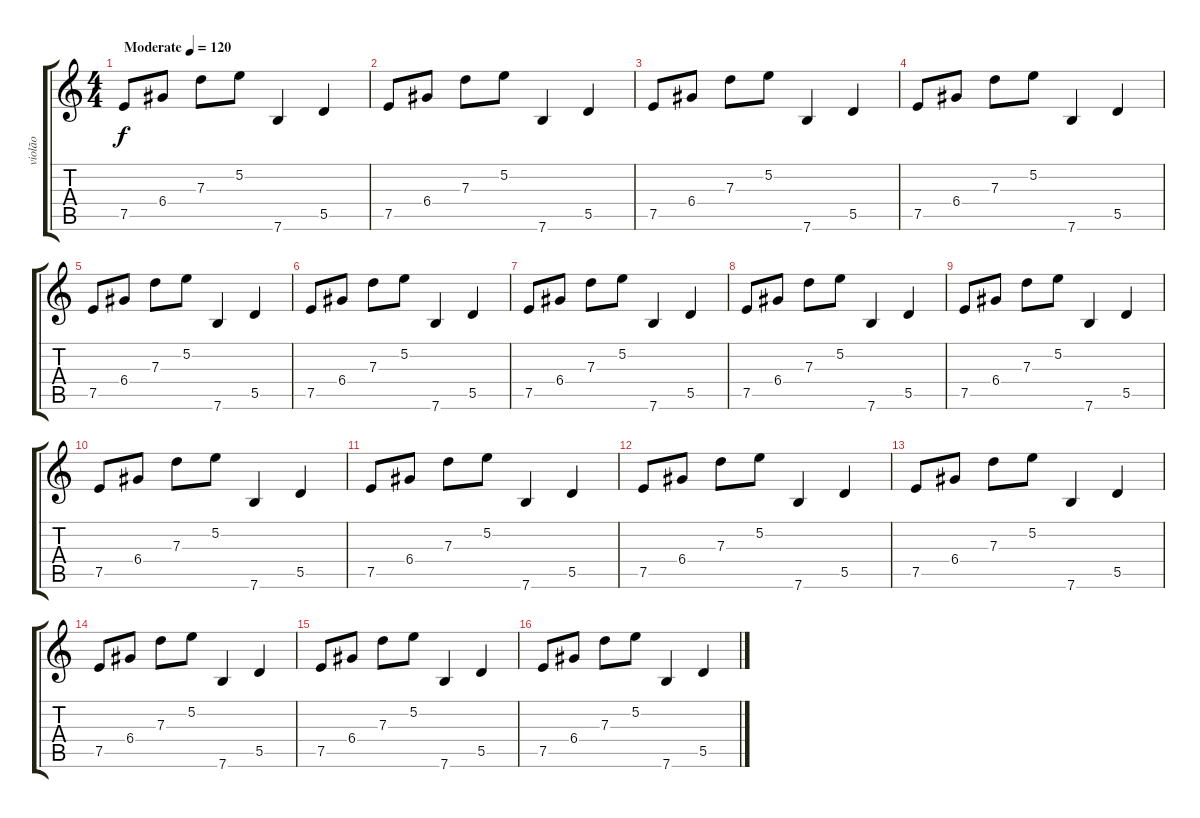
\track ("violão" "violão") {instrument acousticguitarsteel}
\staff {score tabs}
\tuning (E4 B3 G3 D3 A2 E2) {hide}
\ts (4 4)
\tempo (120 "Moderate")
\clef g2
\ks c
7.5.8{dy f instrument acousticguitarsteel} 6.4.8 7.3.8 5.2.8 7.6.4 5.5.4 |
7.5.8 6.4.8 7.3.8 5.2.8 7.6.4 5.5.4 |
7.5.8 6.4.8 7.3.8 5.2.8 7.6.4 5.5.4 |
7.5.8 6.4.8 7.3.8 5.2.8 7.6.4 5.5.4 |
7.5.8 6.4.8 7.3.8 5.2.8 7.6.4 5.5.4 |
7.5.8 6.4.8 7.3.8 5.2.8 7.6.4 5.5.4 |
7.5.8 6.4.8 7.3.8 5.2.8 7.6.4 5.5.4 |
7.5.8 6.4.8 7.3.8 5.2.8 7.6.4 5.5.4 |
7.5.8 6.4.8 7.3.8 5.2.8 7.6.4 5.5.4 |
7.5.8 6.4.8 7.3.8 5.2.8 7.6.4 5.5.4 |
7.5.8 6.4.8 7.3.8 5.2.8 7.6.4 5.5.4 |
7.5.8 6.4.8 7.3.8 5.2.8 7.6.4 5.5.4 |
7.5.8 6.4.8 7.3.8 5.2.8 7.6.4 5.5.4 |
7.5.8 6.4.8 7.3.8 5.2.8 7.6.4 5.5.4 |
7.5.8 6.4.8 7.3.8 5.2.8 7.6.4 5.5.4 |
7.5.8 6.4.8 7.3.8 5.2.8 7.6.4 5.5.4
